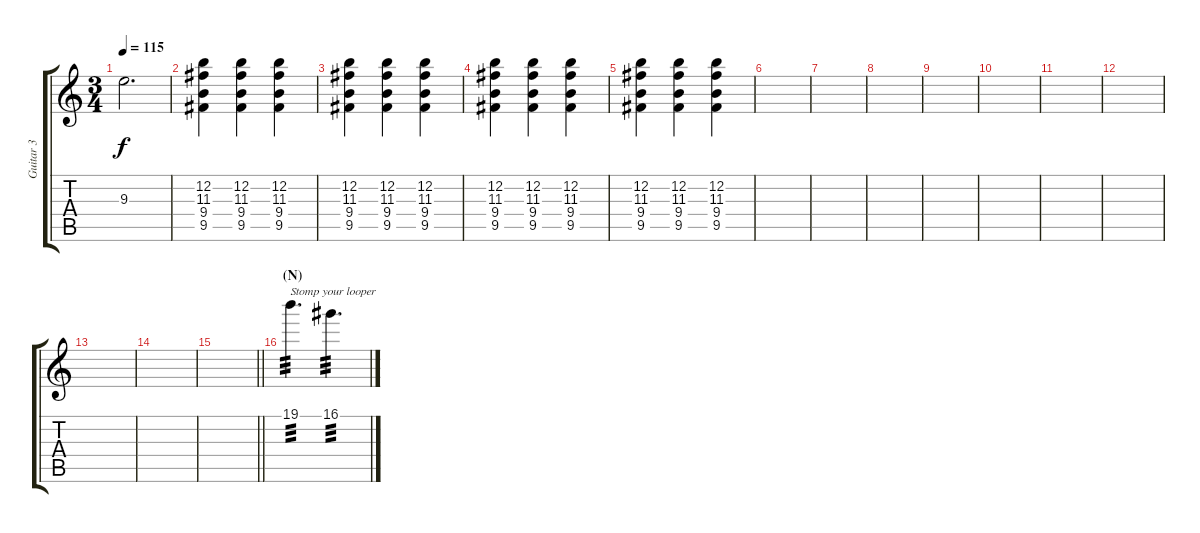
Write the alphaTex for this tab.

\track ("Guitar 3" "Guitar 3") {instrument electricguitarjazz}
\staff {score tabs}
\tuning (E4 B3 G3 D3 A2 E2) {hide}
\ts (3 4)
\tempo 115
\clef g2
\ks c
9.3{t}.2{d dy f} |
(12.2 11.3 9.4 9.5).4 (12.2 11.3 9.4 9.5).4 (12.2 11.3 9.4 9.5).4 |
(12.2 11.3 9.4 9.5).4 (12.2 11.3 9.4 9.5).4 (12.2 11.3 9.4 9.5).4 |
(12.2 11.3 9.4 9.5).4 (12.2 11.3 9.4 9.5).4 (12.2 11.3 9.4 9.5).4 |
(12.2 11.3 9.4 9.5).4 (12.2 11.3 9.4 9.5).4 (12.2 11.3 9.4 9.5).4 |
|
|
|
|
|
|
|
|
|
\barLineRight lightlight
|
\section ("" "(N)")
19.1.4{d txt "Stomp your looper" tp 3} 16.1.4{d tp 3}
